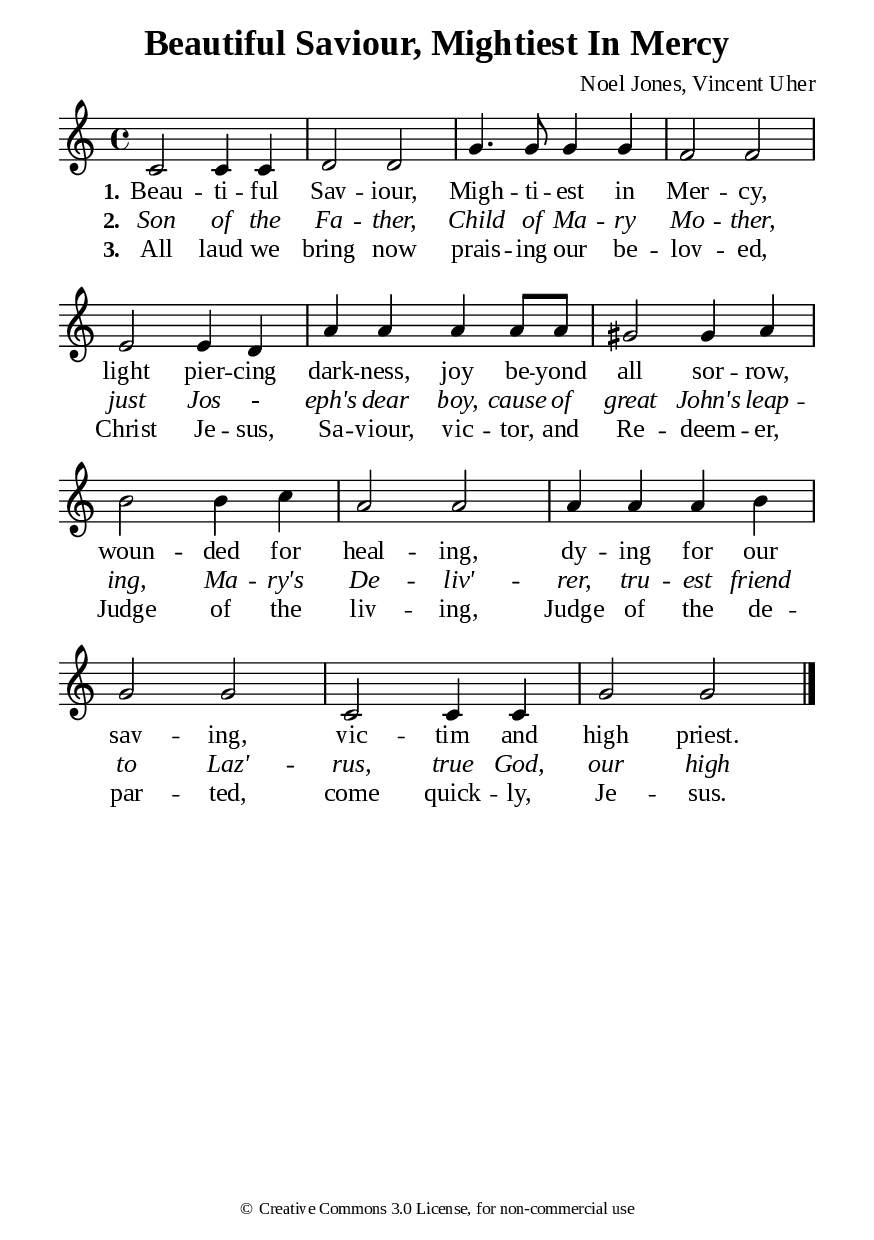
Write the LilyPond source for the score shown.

%%%%%%%%%%%%%%%%%%%%%%%%%%%%%
% CONTENTS OF THIS DOCUMENT
% 1. Common settings
% 2. Verse music
% 3. Verse lyrics
% 4. Layout
%%%%%%%%%%%%%%%%%%%%%%%%%%%%%

%%%%%%%%%%%%%%%%%%%%%%%%%%%%%
% 1. Common settings
%%%%%%%%%%%%%%%%%%%%%%%%%%%%%
\version "2.18.2"

\header {
  title = "Beautiful Saviour, Mightiest In Mercy"
  composer = "Noel Jones, Vincent Uher"
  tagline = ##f
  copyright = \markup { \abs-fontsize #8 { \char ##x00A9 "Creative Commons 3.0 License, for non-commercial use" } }
}

global= {
  \key c \major
  \time 4/4
  \override Score.BarNumber.break-visibility = ##(#f #f #f)
  \override Lyrics.LyricSpace.minimum-distance = #3.0
}

\paper {
  #(set-paper-size "a5")
  top-margin = 3.2\mm
  bottom-marign = 10\mm
  left-margin = 10\mm
  right-margin = 10\mm
  indent = #0
  #(define fonts
	 (make-pango-font-tree "Liberation Serif"
	 		       "Liberation Serif"
			       "Liberation Serif"
			       (/ 20 20)))
  system-system-spacing = #'((basic-distance . 3) (padding . 3))
}

printItalic = \with {
  \override LyricText.font-shape = #'italic
}

%%%%%%%%%%%%%%%%%%%%%%%%%%%%%
% 2. Verse music
%%%%%%%%%%%%%%%%%%%%%%%%%%%%%
musicVerseSoprano = \relative c' {
  c2 c4 c |
  d2 d |
  g4. g8 g4 g |
  f2 f |
  e e4 d |
  a' a a a8 a |
  gis2 gis4 a |
  b2 b4 c |
  a2 a |
  a4 a a b |
  g2 g |
  c, c4 c |
  g'2 g \bar "|."
}

%%%%%%%%%%%%%%%%%%%%%%%%%%%%%
% 3. Verse lyrics
%%%%%%%%%%%%%%%%%%%%%%%%%%%%%
verseOne = \lyricmode {
  \set stanza = #"1."
  Beau -- ti -- ful Sav -- iour, Migh -- ti -- est in Mer -- cy,
  light pier -- cing dark -- ness, joy be -- yond all sor -- row,
  woun -- ded for heal -- ing, dy -- ing for our sav -- ing,
  vic -- tim and high priest.
}

verseTwo = \lyricmode {
  \set stanza = #"2."
  Son of the Fa -- ther, Child of Ma -- ry Mo -- ther,
  just Jos - eph's dear boy, cause of great John's leap -- ing,
  Ma -- ry's De -- liv' -- rer, tru -- est friend to Laz' -- rus,
  true God, our high King.
}

verseThree = \lyricmode {
  \set stanza = #"3."
  All laud we bring now prais -- ing our be -- lov -- ed, Christ Je -- sus,
  Sa -- viour, vic -- tor, and Re -- deem -- er, Judge of the liv -- ing,
  Judge of the de -- par -- ted,
  come quick -- ly, Je -- sus.
}

%%%%%%%%%%%%%%%%%%%%%%%%%%%%%
% 4. Layout
%%%%%%%%%%%%%%%%%%%%%%%%%%%%%
\score {
    \new ChoirStaff <<
      \new Staff <<
        \clef "treble"
        \new Voice = "sopranos" { \global   \musicVerseSoprano }
      >>
      \new Lyrics \lyricsto sopranos \verseOne
      \new Lyrics \printItalic \lyricsto sopranos \verseTwo
      \new Lyrics \lyricsto sopranos \verseThree
    >>
}
